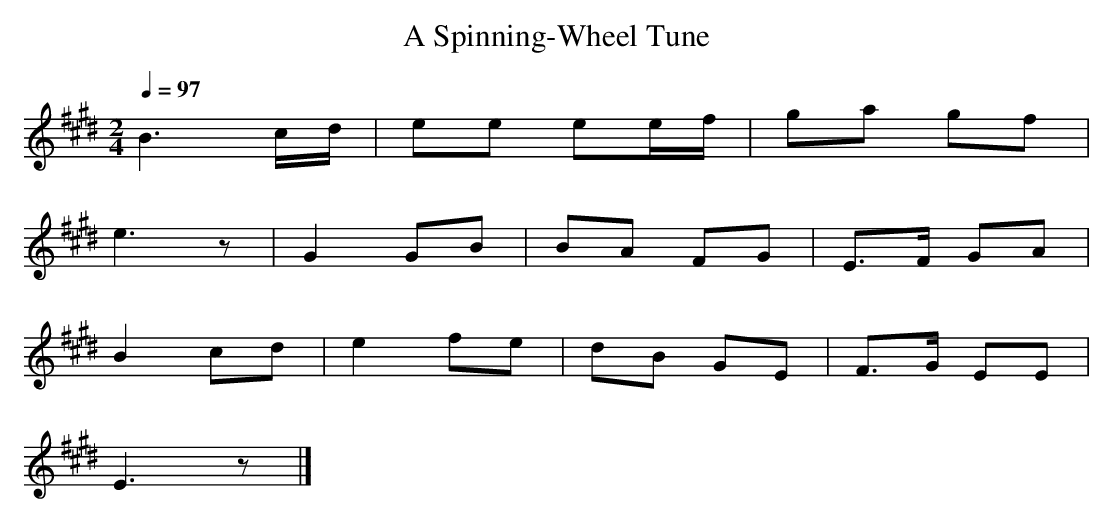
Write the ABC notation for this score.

X:1
T: A Spinning-Wheel Tune
M: 2/4
L: 1/8
Q: 1/4=97
K: E % 4 sharps
V: 1
B3c/d/ | ee ee/f/ | ga gf |
e3z | G2 GB | BA FG | E>F GA |
B2 cd | e2 fe | dB GE | F>G EE |
E3z |]
